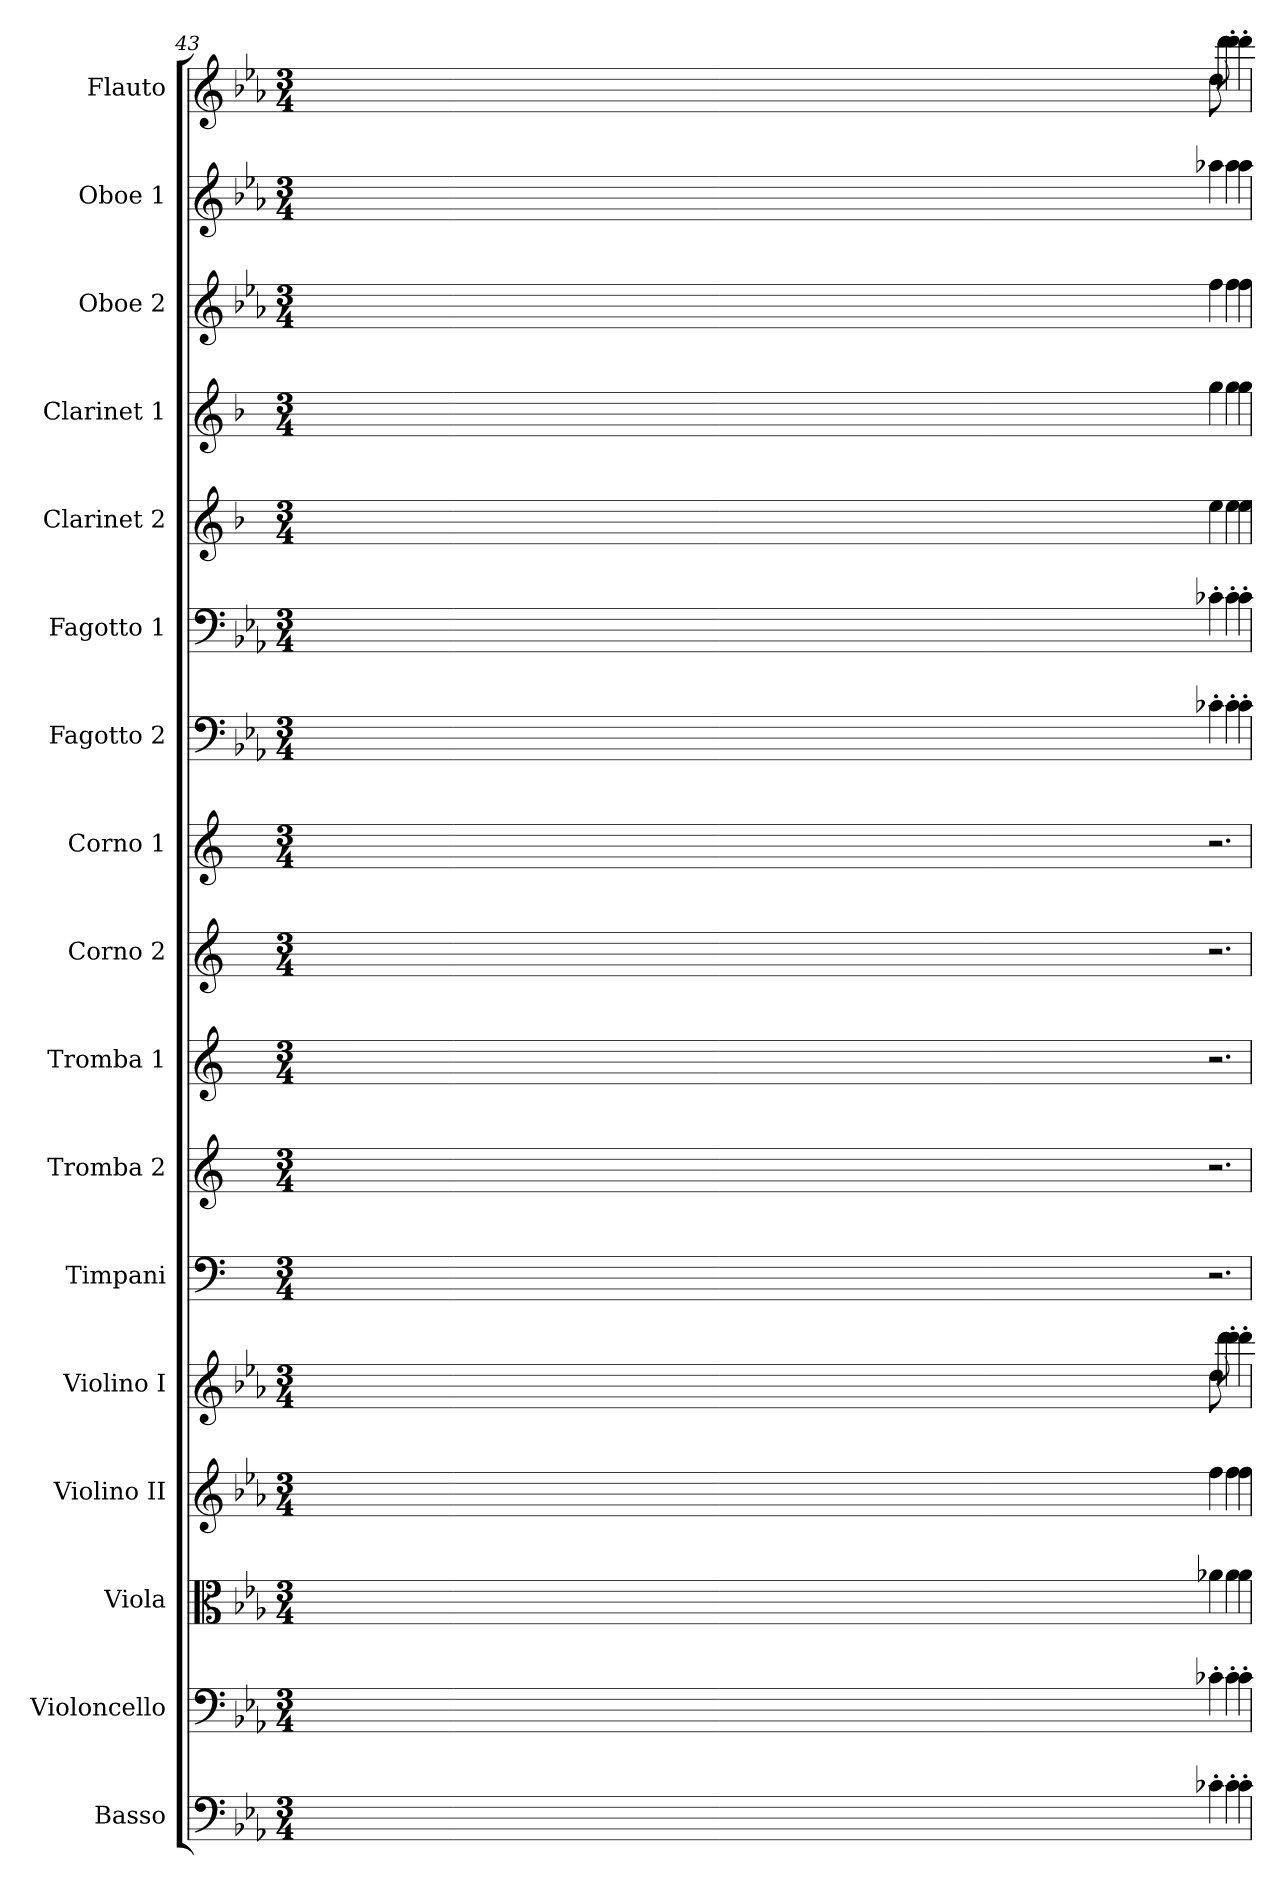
**kern	**kern	**kern	**kern	**kern	**kern	**kern	**kern	**kern	**kern	**kern	**kern	**kern	**kern	**kern	**kern	**kern
*part17	*part16	*part15	*part14	*part13	*part12	*part11	*part10	*part9	*part8	*part7	*part6	*part5	*part4	*part3	*part2	*part1
*staff17	*staff16	*staff15	*staff14	*staff13	*staff12	*staff11	*staff10	*staff9	*staff8	*staff7	*staff6	*staff5	*staff4	*staff3	*staff2	*staff1
*I"Basso	*I"Violoncello	*I"Viola	*I"Violino II	*I"Violino I	*I"Timpani	*I"Tromba 2	*I"Tromba 1	*I"Corno 2	*I"Corno 1	*I"Fagotto 2	*I"Fagotto 1	*I"Clarinet 2	*I"Clarinet 1	*I"Oboe 2	*I"Oboe 1	*I"Flauto
*	*I'Vc	*I'Vla	*I'Vln	*I'Vln	*	*	*	*	*	*	*	*I'Cl	*I'Cl	*I'Ob	*I'Ob	*I'Fl
*clefF4	*clefF4	*clefC3	*clefG2	*clefG2	*clefF4	*clefG2	*clefG2	*clefG2	*clefG2	*clefF4	*clefF4	*clefG2	*clefG2	*clefG2	*clefG2	*clefG2
*ITrd7c12	*	*	*	*	*	*ITrd-2c-3	*ITrd-2c-3	*ITrd5c9	*ITrd5c9	*	*	*ITrd1c2	*ITrd1c2	*	*	*
*k[b-e-a-]	*k[b-e-a-]	*k[b-e-a-]	*k[b-e-a-]	*k[b-e-a-]	*	*	*	*	*	*k[b-e-a-]	*k[b-e-a-]	*k[b-e-a-]	*k[b-e-a-]	*k[b-e-a-]	*k[b-e-a-]	*k[b-e-a-]
*M3/4	*M3/4	*M3/4	*M3/4	*M3/4	*M3/4	*M3/4	*M3/4	*M3/4	*M3/4	*M3/4	*M3/4	*M3/4	*M3/4	*M3/4	*M3/4	*M3/4
=43	=43	=43	=43	=43	=43	=43	=43	=43	=43	=43	=43	=43	=43	=43	=43	=43
1ryy	1ryy	1ryy	1ryy	1ryy	1ryy	1ryy	1ryy	1ryy	1ryy	1ryy	1ryy	1ryy	1ryy	1ryy	1ryy	1ryy
1ryy	1ryy	1ryy	1ryy	1ryy	1ryy	1ryy	1ryy	1ryy	1ryy	1ryy	1ryy	1ryy	1ryy	1ryy	1ryy	1ryy
1ryy	1ryy	1ryy	1ryy	1ryy	1ryy	1ryy	1ryy	1ryy	1ryy	1ryy	1ryy	1ryy	1ryy	1ryy	1ryy	1ryy
1ryy	1ryy	1ryy	1ryy	1ryy	1ryy	1ryy	1ryy	1ryy	1ryy	1ryy	1ryy	1ryy	1ryy	1ryy	1ryy	1ryy
1ryy	1ryy	1ryy	1ryy	1ryy	1ryy	1ryy	1ryy	1ryy	1ryy	1ryy	1ryy	1ryy	1ryy	1ryy	1ryy	1ryy
1ryy	1ryy	1ryy	1ryy	1ryy	1ryy	1ryy	1ryy	1ryy	1ryy	1ryy	1ryy	1ryy	1ryy	1ryy	1ryy	1ryy
1ryy	1ryy	1ryy	1ryy	1ryy	1ryy	1ryy	1ryy	1ryy	1ryy	1ryy	1ryy	1ryy	1ryy	1ryy	1ryy	1ryy
1ryy	1ryy	1ryy	1ryy	1ryy	1ryy	1ryy	1ryy	1ryy	1ryy	1ryy	1ryy	1ryy	1ryy	1ryy	1ryy	1ryy
1ryy	1ryy	1ryy	1ryy	1ryy	1ryy	1ryy	1ryy	1ryy	1ryy	1ryy	1ryy	1ryy	1ryy	1ryy	1ryy	1ryy
1ryy	1ryy	1ryy	1ryy	1ryy	1ryy	1ryy	1ryy	1ryy	1ryy	1ryy	1ryy	1ryy	1ryy	1ryy	1ryy	1ryy
1ryy	1ryy	1ryy	1ryy	1ryy	1ryy	1ryy	1ryy	1ryy	1ryy	1ryy	1ryy	1ryy	1ryy	1ryy	1ryy	1ryy
1ryy	1ryy	1ryy	1ryy	1ryy	1ryy	1ryy	1ryy	1ryy	1ryy	1ryy	1ryy	1ryy	1ryy	1ryy	1ryy	1ryy
1ryy	1ryy	1ryy	1ryy	1ryy	1ryy	1ryy	1ryy	1ryy	1ryy	1ryy	1ryy	1ryy	1ryy	1ryy	1ryy	1ryy
1ryy	1ryy	1ryy	1ryy	1ryy	1ryy	1ryy	1ryy	1ryy	1ryy	1ryy	1ryy	1ryy	1ryy	1ryy	1ryy	1ryy
1ryy	1ryy	1ryy	1ryy	1ryy	1ryy	1ryy	1ryy	1ryy	1ryy	1ryy	1ryy	1ryy	1ryy	1ryy	1ryy	1ryy
1ryy	1ryy	1ryy	1ryy	1ryy	1ryy	1ryy	1ryy	1ryy	1ryy	1ryy	1ryy	1ryy	1ryy	1ryy	1ryy	1ryy
1ryy	1ryy	1ryy	1ryy	1ryy	1ryy	1ryy	1ryy	1ryy	1ryy	1ryy	1ryy	1ryy	1ryy	1ryy	1ryy	1ryy
1ryy	1ryy	1ryy	1ryy	1ryy	1ryy	1ryy	1ryy	1ryy	1ryy	1ryy	1ryy	1ryy	1ryy	1ryy	1ryy	1ryy
1ryy	1ryy	1ryy	1ryy	1ryy	1ryy	1ryy	1ryy	1ryy	1ryy	1ryy	1ryy	1ryy	1ryy	1ryy	1ryy	1ryy
1ryy	1ryy	1ryy	1ryy	1ryy	1ryy	1ryy	1ryy	1ryy	1ryy	1ryy	1ryy	1ryy	1ryy	1ryy	1ryy	1ryy
1ryy	1ryy	1ryy	1ryy	1ryy	1ryy	1ryy	1ryy	1ryy	1ryy	1ryy	1ryy	1ryy	1ryy	1ryy	1ryy	1ryy
1ryy	1ryy	1ryy	1ryy	1ryy	1ryy	1ryy	1ryy	1ryy	1ryy	1ryy	1ryy	1ryy	1ryy	1ryy	1ryy	1ryy
1ryy	1ryy	1ryy	1ryy	1ryy	1ryy	1ryy	1ryy	1ryy	1ryy	1ryy	1ryy	1ryy	1ryy	1ryy	1ryy	1ryy
1ryy	1ryy	1ryy	1ryy	1ryy	1ryy	1ryy	1ryy	1ryy	1ryy	1ryy	1ryy	1ryy	1ryy	1ryy	1ryy	1ryy
1ryy	1ryy	1ryy	1ryy	1ryy	1ryy	1ryy	1ryy	1ryy	1ryy	1ryy	1ryy	1ryy	1ryy	1ryy	1ryy	1ryy
1ryy	1ryy	1ryy	1ryy	1ryy	1ryy	1ryy	1ryy	1ryy	1ryy	1ryy	1ryy	1ryy	1ryy	1ryy	1ryy	1ryy
1ryy	1ryy	1ryy	1ryy	1ryy	1ryy	1ryy	1ryy	1ryy	1ryy	1ryy	1ryy	1ryy	1ryy	1ryy	1ryy	1ryy
1ryy	1ryy	1ryy	1ryy	1ryy	1ryy	1ryy	1ryy	1ryy	1ryy	1ryy	1ryy	1ryy	1ryy	1ryy	1ryy	1ryy
1ryy	1ryy	1ryy	1ryy	1ryy	1ryy	1ryy	1ryy	1ryy	1ryy	1ryy	1ryy	1ryy	1ryy	1ryy	1ryy	1ryy
1ryy	1ryy	1ryy	1ryy	1ryy	1ryy	1ryy	1ryy	1ryy	1ryy	1ryy	1ryy	1ryy	1ryy	1ryy	1ryy	1ryy
2ryy	2ryy	2ryy	2ryy	2ryy	2ryy	2ryy	2ryy	2ryy	2ryy	2ryy	2ryy	2ryy	2ryy	2ryy	2ryy	2ryy
8.ryy	8.ryy	8.ryy	8.ryy	8.ryy	8.ryy	8.ryy	8.ryy	8.ryy	8.ryy	8.ryy	8.ryy	8.ryy	8.ryy	8.ryy	8.ryy	8.ryy
4C-X'	4c-X'	4a-X	4ff	8dd	2.r	2.r	2.r	2.r	2.r	4c-X'	4c-X'	4dd	4ff	4ff	4aa-X	8dd
.	.	.	.	8ddd	.	.	.	.	.	.	.	.	.	.	.	8ddd
4C-'	4c-'	4a-	4ff	4ddd'	.	.	.	.	.	4c-'	4c-'	4dd	4ff	4ff	4aa-	4ddd'
4C-'	4c-'	4a-	4ff	4ddd'	.	.	.	.	.	4c-'	4c-'	4dd	4ff	4ff	4aa-	4ddd'
=	=	=	=	=	=	=	=	=	=	=	=	=	=	=	=	=
*-	*-	*-	*-	*-	*-	*-	*-	*-	*-	*-	*-	*-	*-	*-	*-	*-
